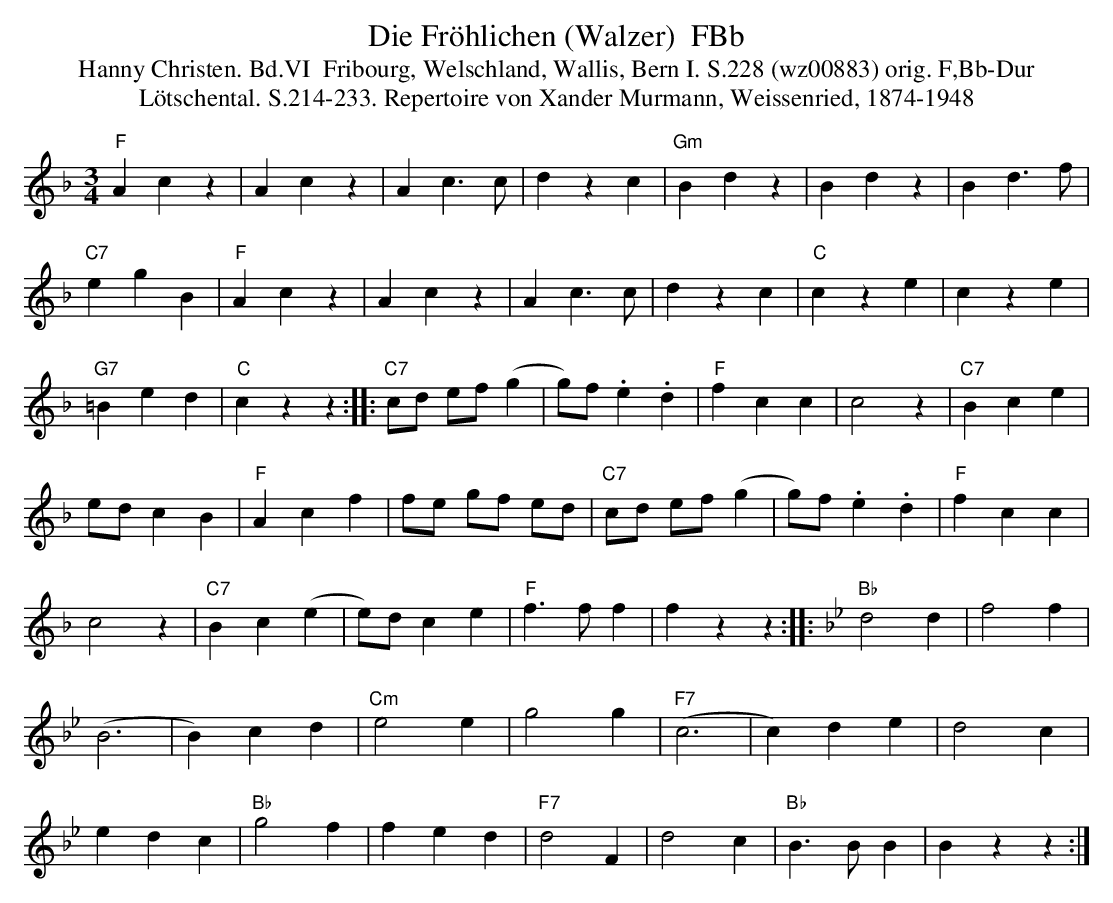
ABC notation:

X:1
T: Die Fr\"ohlichen (Walzer)  FBb
T:Hanny Christen. Bd.VI  Fribourg, Welschland, Wallis, Bern I. S.228 (wz00883) orig. F,Bb-Dur
T:L\"otschental. S.214-233. Repertoire von Xander Murmann, Weissenried, 1874-1948
M:3/4
L:1/4
K:F %%MIDI gchordon
"F"Acz | Acz | Ac>c | dzc | "Gm"Bdz | Bdz | Bd>f |
"C7"egB | "F"Acz | Acz | Ac>c | dzc | "C"cze | cze |
"G7"=Bed | "C"czz :: "C7"c/d/ e/f/ (g | g/)f/ .e.d | "F"fcc | c2z | "C7"Bce |
e/d/cB | "F"Acf | f/e/ g/f/ e/d/ | "C7"c/d/ e/f/ (g | g/)f/ .e.d | "F"fcc |
c2z | "C7"Bc(e | e/)d/ce | "F"f>ff | fzz :: [K:Bb] "Bb"d2d | f2f |
(B3 | B)cd | "Cm"e2e | g2g | ("F7"c3 | c)de | d2c |
edc | "Bb"g2f | fed | "F7"d2F | d2c | "Bb"B>BB | Bzz :|
